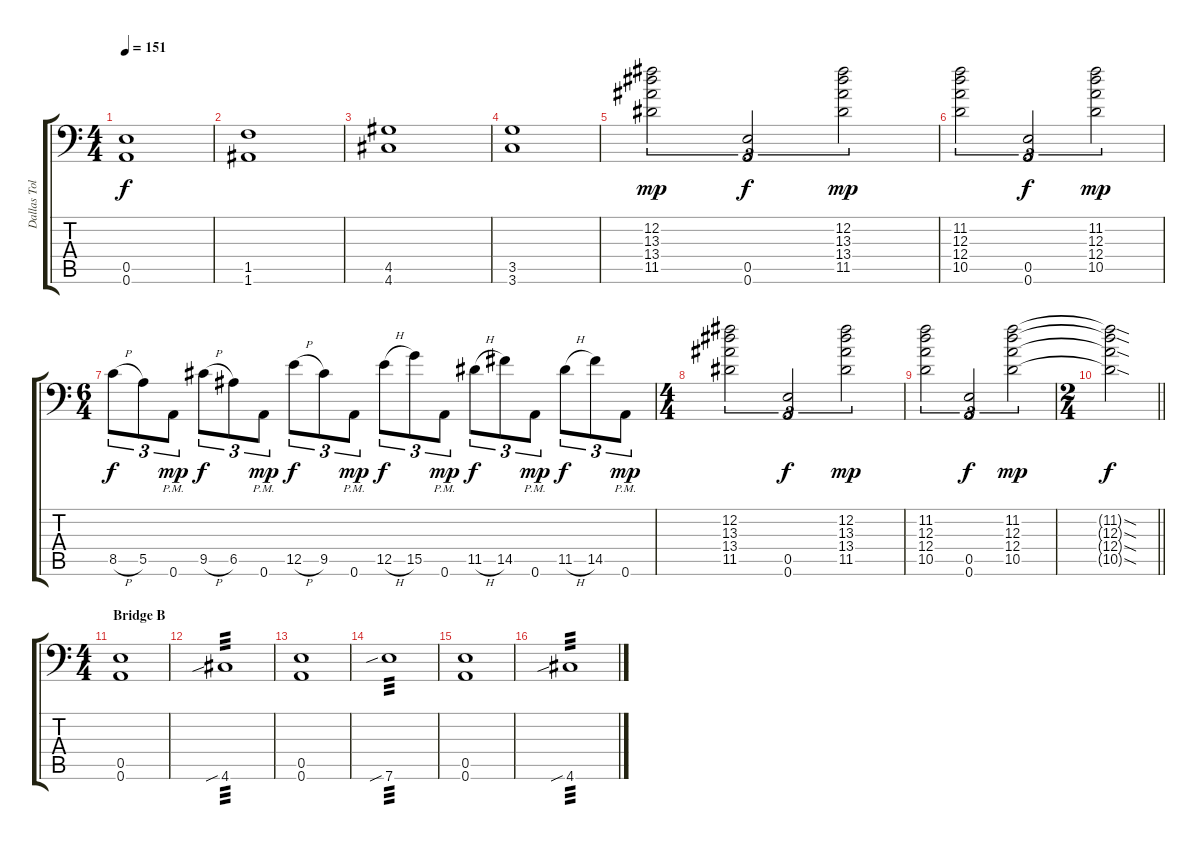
\track ("Dallas Toler-Wade" "Dallas Tol") {instrument distortionguitar}
\staff {score tabs}
\tuning (B3 Gb3 D3 A2 E2 A1) {hide}
\ts (4 4)
\tempo 151
\clef f4
\ks c
(0.5 0.6).1{dy f} |
(1.5 1.6).1 |
(4.5 4.6).1 |
(3.5 3.6).1 |
(12.2 13.3 13.4 11.5).2{tu (3 2) dy mp} (0.5 0.6).2{tu (3 2) dy f} (12.2 13.3 13.4 11.5).2{tu (3 2) dy mp} |
(11.2 12.3 12.4 10.5).2{tu (3 2)} (0.5 0.6).2{tu (3 2) dy f} (11.2 12.3 12.4 10.5).2{tu (3 2) dy mp} |
\ts (6 4)
8.5{h}.8{tu (3 2) dy f} 5.5.8{tu (3 2)} 0.6{pm}.8{tu (3 2) dy mp} 9.5{h}.8{tu (3 2) dy f} 6.5.8{tu (3 2)} 0.6{pm}.8{tu (3 2) dy mp} 12.5{h}.8{tu (3 2) dy f} 9.5.8{tu (3 2)} 0.6{pm}.8{tu (3 2) dy mp} 12.5{h}.8{tu (3 2) dy f} 15.5.8{tu (3 2)} 0.6{pm}.8{tu (3 2) dy mp} 11.5{h}.8{tu (3 2) dy f} 14.5.8{tu (3 2)} 0.6{pm}.8{tu (3 2) dy mp} 11.5{h}.8{tu (3 2) dy f} 14.5.8{tu (3 2)} 0.6{pm}.8{tu (3 2) dy mp} |
\ts (4 4)
(12.2 13.3 13.4 11.5).2{tu (3 2)} (0.5 0.6).2{tu (3 2) dy f} (12.2 13.3 13.4 11.5).2{tu (3 2) dy mp} |
(11.2 12.3 12.4 10.5).2{tu (3 2)} (0.5 0.6).2{tu (3 2) dy f} (11.2 12.3 12.4 10.5).2{tu (3 2) dy mp} |
\ts (2 4)
\barLineRight lightlight
(11.2{sod t} 12.3{sod t} 12.4{sod t} 10.5{sod t}).2{dy f} |
\ts (4 4)
\section ("" "Bridge B")
(0.5 0.6).1 |
4.6{sib}.1{tp 3} |
(0.5 0.6).1 |
7.6{sib}.1{tp 3} |
(0.5 0.6).1 |
4.6{sib}.1{tp 3}
